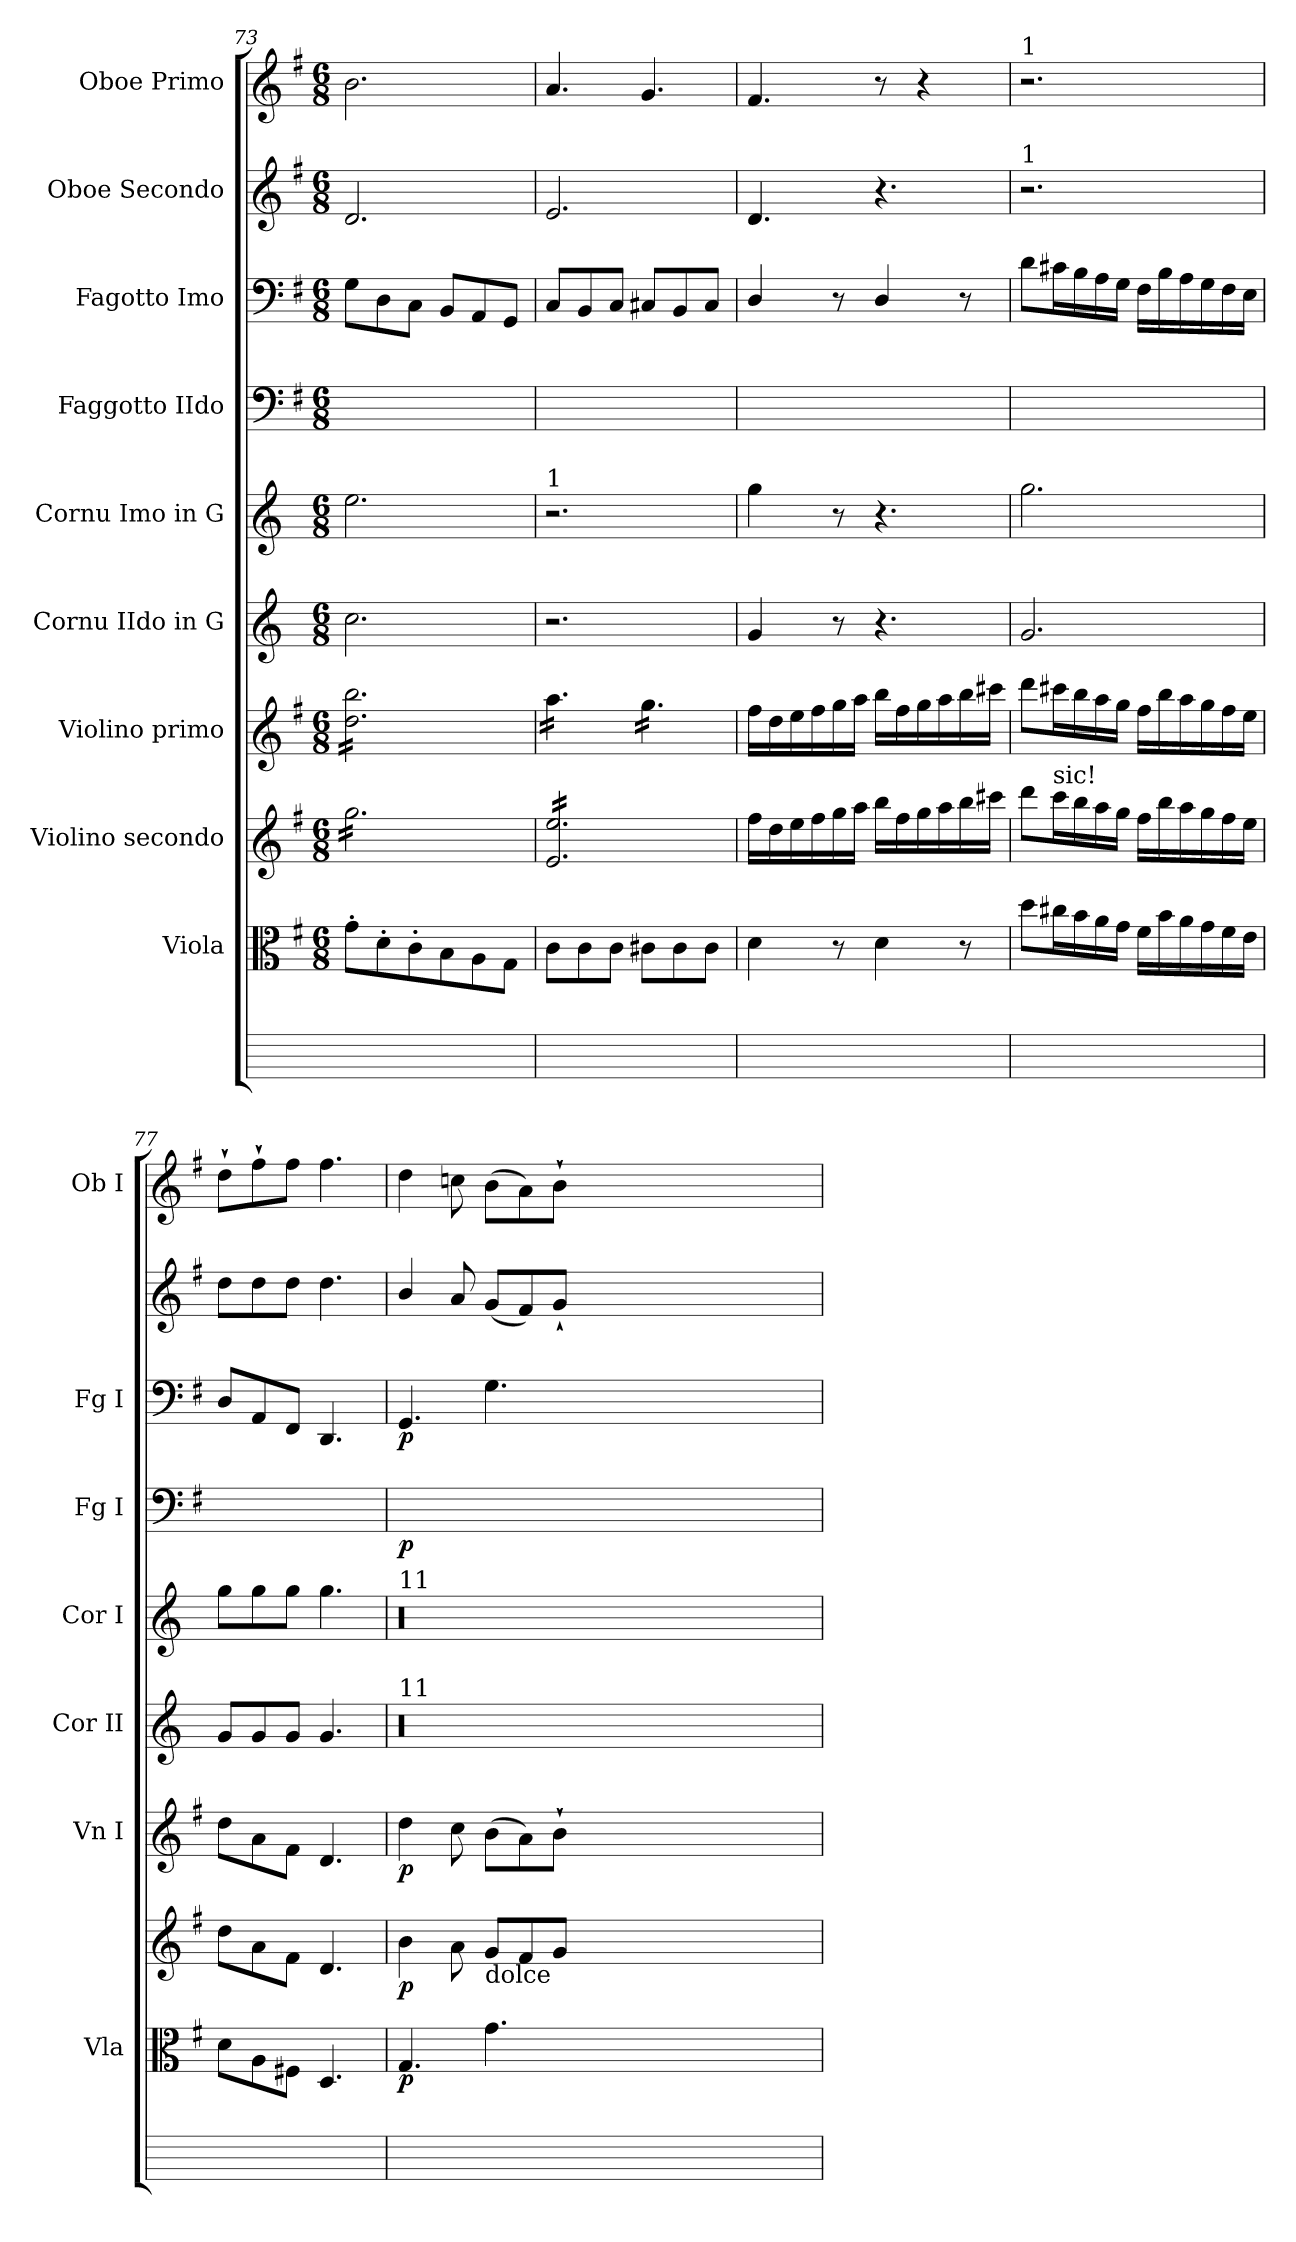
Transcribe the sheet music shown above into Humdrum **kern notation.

**kern	**kern	**dynam	**kern	**dynam	**kern	**dynam	**kern	**kern	**kern	**dynam	**kern	**dynam	**kern	**kern
*part10	*part9	*part9	*part8	*part8	*part7	*part7	*part6	*part5	*part4	*part4	*part3	*part3	*part2	*part1
*staff10	*staff9	*staff9	*staff8	*staff8	*staff7	*staff7	*staff6	*staff5	*staff4	*staff4	*staff3	*staff3	*staff2	*staff1
*	*I"Viola	*	*I"Violino secondo	*	*I"Violino primo	*	*I"Cornu IIdo in G	*I"Cornu Imo in G	*I"Faggotto IIdo	*	*I"Fagotto Imo	*	*I"Oboe Secondo	*I"Oboe Primo
*	*I'Vla	*	*	*	*I'Vn I	*	*I'Cor II	*I'Cor I	*I'Fg I	*	*I'Fg I	*	*	*I'Ob I
*	*clefC3	*	*clefG2	*	*clefG2	*	*clefG2	*clefG2	*clefF4	*	*clefF4	*	*clefG2	*clefG2
*	*	*	*	*	*	*	*ITrd3c5	*ITrd3c5	*	*	*	*	*	*
*	*k[f#]	*	*k[f#]	*	*k[f#]	*	*k[f#]	*k[f#]	*k[f#]	*	*k[f#]	*	*k[f#]	*k[f#]
*	*G:	*	*G:	*	*G:	*	*	*	*G:	*	*G:	*	*G:	*G:
*	*M6/8	*	*M6/8	*	*M6/8	*	*M6/8	*M6/8	*M6/8	*	*M6/8	*	*M6/8	*M6/8
=73	=73	=73	=73	=73	=73	=73	=73	=73	=73	=73	=73	=73	=73	=73
*	*	*	*tremolo	*	*	*	*	*	*	*	*	*	*	*
*	*	*	*	*	*tremolo	*	*	*	*	*	*	*	*	*
2.ryy	8g'\L	.	16gg\LL	.	16dd\ 16bb\LL	.	2.g\	2.b\	8G\Lyy	.	8G\L	.	2.d/	2.b\
.	.	.	16gg\	.	16dd\ 16bb\	.	.	.	.	.	.	.	.	.
.	8d'\	.	16gg\	.	16dd\ 16bb\	.	.	.	8D\yy	.	8D\	.	.	.
.	.	.	16gg\	.	16dd\ 16bb\	.	.	.	.	.	.	.	.	.
.	8c'\	.	16gg\	.	16dd\ 16bb\	.	.	.	8C\Jyy	.	8C\J	.	.	.
.	.	.	16gg\	.	16dd\ 16bb\	.	.	.	.	.	.	.	.	.
.	8B\	.	16gg\	.	16dd\ 16bb\	.	.	.	8BB/Lyy	.	8BB/L	.	.	.
.	.	.	16gg\	.	16dd\ 16bb\	.	.	.	.	.	.	.	.	.
.	8A\	.	16gg\	.	16dd\ 16bb\	.	.	.	8AA/yy	.	8AA/	.	.	.
.	.	.	16gg\	.	16dd\ 16bb\	.	.	.	.	.	.	.	.	.
.	8G\J	.	16gg\	.	16dd\ 16bb\	.	.	.	8GG/Jyy	.	8GG/J	.	.	.
.	.	.	16gg\JJ	.	16dd\ 16bb\JJ	.	.	.	.	.	.	.	.	.
=74	=74	=74	=74	=74	=74	=74	=74	=74	=74	=74	=74	=74	=74	=74
!	!	!	!	!	!	!	!	!LO:TX:a:t=1	!	!	!	!	!	!
2.ryy	8c\L	.	16e/ 16ee/LL	.	16aa\LL	.	2.r	2.r	8C/Lyy	.	8C/L	.	2.e/	4.a/
.	.	.	16e/ 16ee/	.	16aa\	.	.	.	.	.	.	.	.	.
.	8c\	.	16e/ 16ee/	.	16aa\	.	.	.	8BB/yy	.	8BB/	.	.	.
.	.	.	16e/ 16ee/	.	16aa\	.	.	.	.	.	.	.	.	.
.	8c\J	.	16e/ 16ee/	.	16aa\	.	.	.	8C/Jyy	.	8C/J	.	.	.
.	.	.	16e/ 16ee/	.	16aa\JJ	.	.	.	.	.	.	.	.	.
.	8c#X\L	.	16e/ 16ee/	.	16gg\LL	.	.	.	8C#X/Lyy	.	8C#X/L	.	.	4.g/
.	.	.	16e/ 16ee/	.	16gg\	.	.	.	.	.	.	.	.	.
.	8c#\	.	16e/ 16ee/	.	16gg\	.	.	.	8BB/yy	.	8BB/	.	.	.
.	.	.	16e/ 16ee/	.	16gg\	.	.	.	.	.	.	.	.	.
.	8c#\J	.	16e/ 16ee/	.	16gg\	.	.	.	8C#/Jyy	.	8C#/J	.	.	.
.	.	.	16e/ 16ee/JJ	.	16gg\JJ	.	.	.	.	.	.	.	.	.
*	*	*	*	*	*Xtremolo	*	*	*	*	*	*	*	*	*
*	*	*	*Xtremolo	*	*	*	*	*	*	*	*	*	*	*
=75	=75	=75	=75	=75	=75	=75	=75	=75	=75	=75	=75	=75	=75	=75
2.ryy	4d\	.	16ff#\LL	.	16ff#\LL	.	4d/	4dd\	4D/yy	.	4D/	.	4.d/	4.f#/
.	.	.	16dd\	.	16dd\	.	.	.	.	.	.	.	.	.
.	.	.	16ee\	.	16ee\	.	.	.	.	.	.	.	.	.
.	.	.	16ff#\	.	16ff#\	.	.	.	.	.	.	.	.	.
.	8r	.	16gg\	.	16gg\	.	8r	8r	8ryy	.	8r	.	.	.
.	.	.	16aa\JJ	.	16aa\JJ	.	.	.	.	.	.	.	.	.
.	4d\	.	16bb\LL	.	16bb\LL	.	4.r	4.r	4D/yy	.	4D/	.	4.r	8r
.	.	.	16ff#\	.	16ff#\	.	.	.	.	.	.	.	.	.
.	.	.	16gg\	.	16gg\	.	.	.	.	.	.	.	.	4r
.	.	.	16aa\	.	16aa\	.	.	.	.	.	.	.	.	.
.	8r	.	16bb\	.	16bb\	.	.	.	8ryy	.	8r	.	.	.
.	.	.	16ccc#X\JJ	.	16ccc#X\JJ	.	.	.	.	.	.	.	.	.
=76	=76	=76	=76	=76	=76	=76	=76	=76	=76	=76	=76	=76	=76	=76
!	!	!	!	!	!	!	!	!	!	!	!	!	!	!LO:TX:a:t=1
!	!	!	!	!	!	!	!	!	!	!	!	!	!LO:TX:a:t=1	!
2.ryy	8dd\L	.	8ddd\L	.	8ddd\L	.	2.d/	2.dd\	8d\Lyy	.	8d\L	.	2.r	2.r
!	!	!	!LO:TX:a:t=sic!	!	!	!	!	!	!	!	!	!	!	!
.	16cc#X\L	.	16ccc\L	.	16ccc#X\L	.	.	.	16c#X\Lyy	.	16c#X\L	.	.	.
.	16b\	.	16bb\	.	16bb\	.	.	.	16B\yy	.	16B\	.	.	.
.	16a\	.	16aa\	.	16aa\	.	.	.	16A\yy	.	16A\	.	.	.
.	16g\JJ	.	16gg\JJ	.	16gg\JJ	.	.	.	16G\JJyy	.	16G\JJ	.	.	.
.	16f#\LL	.	16ff#\LL	.	16ff#\LL	.	.	.	16F#\LLyy	.	16F#\LL	.	.	.
.	16b\	.	16bb\	.	16bb\	.	.	.	16B\yy	.	16B\	.	.	.
.	16a\	.	16aa\	.	16aa\	.	.	.	16A\yy	.	16A\	.	.	.
.	16g\	.	16gg\	.	16gg\	.	.	.	16G\yy	.	16G\	.	.	.
.	16f#\	.	16ff#\	.	16ff#\	.	.	.	16F#\yy	.	16F#\	.	.	.
.	16e\JJ	.	16ee\JJ	.	16ee\JJ	.	.	.	16E\JJyy	.	16E\JJ	.	.	.
=77	=77	=77	=77	=77	=77	=77	=77	=77	=77	=77	=77	=77	=77	=77
2.ryy	8d\L	.	8dd\L	.	8dd\L	.	8d/L	8dd\L	8D/Lyy	.	8D/L	.	8dd\L	8dd`\L
.	8A\	.	8a\	.	8a\	.	8d/	8dd\	8AA/yy	.	8AA/	.	8dd\	8ff#`\
.	8F#X\J	.	8f#\J	.	8f#\J	.	8d/J	8dd\J	8FF#/Jyy	.	8FF#/J	.	8dd\J	8ff#\J
.	4.D/	.	4.d/	.	4.d/	.	4.d/	4.dd\	4.DD/yy	.	4.DD/	.	4.dd\	4.ff#\
=78	=78	=78	=78	=78	=78	=78	=78	=78	=78	=78	=78	=78	=78	=78
!	!	!	!	!	!	!	!	!LO:TX:a:t=11	!	!	!	!	!	!
!	!	!	!	!	!	!	!LO:TX:a:t=11	!	!	!	!	!	!	!
!	!	!	!	!	!	!	!LO:N:vis=00	!LO:N:vis=00	!	!	!	!	!	!
2.ryy	4.G/	p	4b\	p	4dd\	p	0.r	0.r	4.GG/yy	p	4.GG/	p	4b/	4dd\
.	.	.	8a\	.	8cc\	.	.	.	.	.	.	.	8a/	8ccn\
!	!	!	!LO:TX:b:t=dolce	!	!	!	!	!	!	!	!	!	!	!
.	4.g\	.	8g/L	.	(8b\L	.	.	.	4.G\yy	.	4.G\	.	(8g/L	(8b\L
.	.	.	8f#/	.	8a\)	.	.	.	.	.	.	.	8f#/)	8a\)
.	.	.	8g/J	.	8b`\J	.	.	.	.	.	.	.	8g`/J	8b`\J
0ryy	0ryy	.	0ryy	.	0ryy	.	.	.	0ryy	.	0ryy	.	0ryy	0ryy
4ryy	4ryy	.	4ryy	.	4ryy	.	.	.	4ryy	.	4ryy	.	4ryy	4ryy
=	=	=	=	=	=	=	=	=	=	=	=	=	=	=
*-	*-	*-	*-	*-	*-	*-	*-	*-	*-	*-	*-	*-	*-	*-
